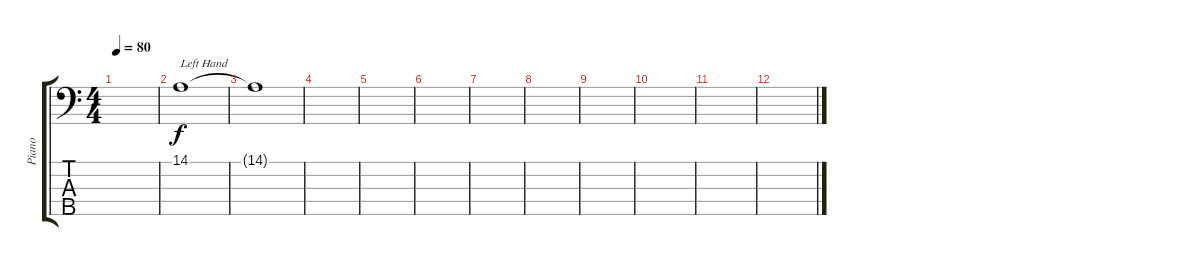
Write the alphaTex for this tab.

\track ("Piano" "Piano") {instrument acousticgrandpiano}
\staff {score tabs}
\tuning (G2 D2 A1 E1 B0) {hide}
\ts (4 4)
\tempo 80
\clef f4
\ks c
|
14.1.1{txt "Left Hand"} |
14.1{t}.1 |
\section ("" "")
|
|
|
|
|
|
|
|
\section ("" "")
